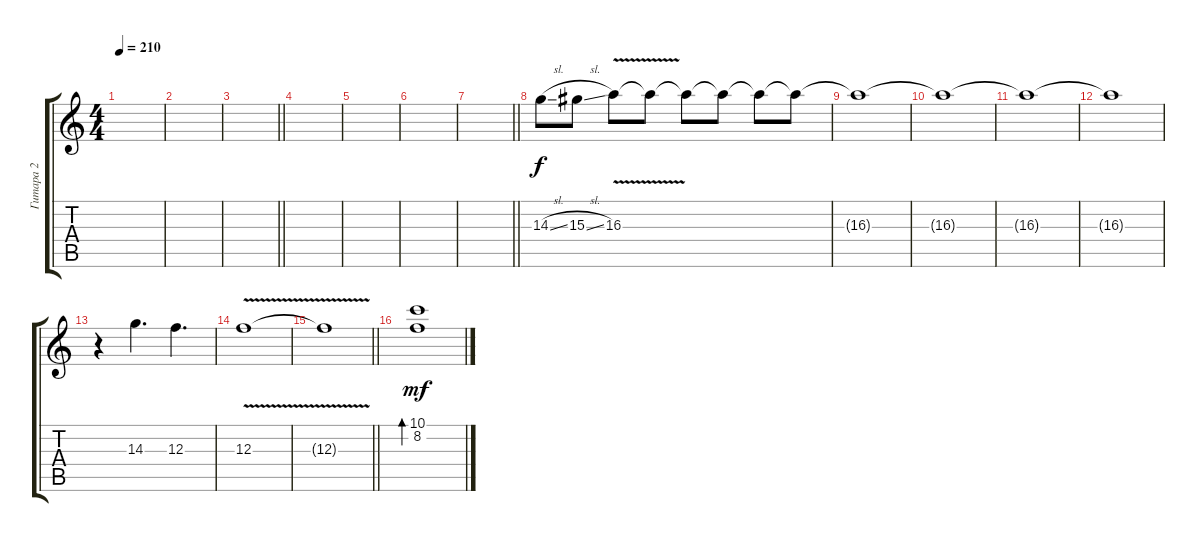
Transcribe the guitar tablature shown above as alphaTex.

\track ("Гитара 2" "Гитара 2") {instrument overdrivenguitar}
\staff {score tabs}
\tuning (D4 A3 F3 C3 G2 C2) {hide}
\ts (4 4)
\tempo 210
\clef g2
\ks c
|
|
\barLineRight lightlight
|
|
|
|
\barLineRight lightlight
|
14.3{sl}.8 15.3{sl}.8 16.3{v}.8 16.3{t}.8 16.3{t}.8 16.3{t}.8 16.3{t}.8 16.3{t}.8 |
16.3{t}.1 |
16.3{t}.1 |
16.3{t}.1 |
16.3{t}.1 |
r.4 14.3.4{d} 12.3.4{d} |
12.3{v}.1 |
\barLineRight lightlight
12.3{t}.1 |
(10.1 8.2).1{bd 480 dy mf}
